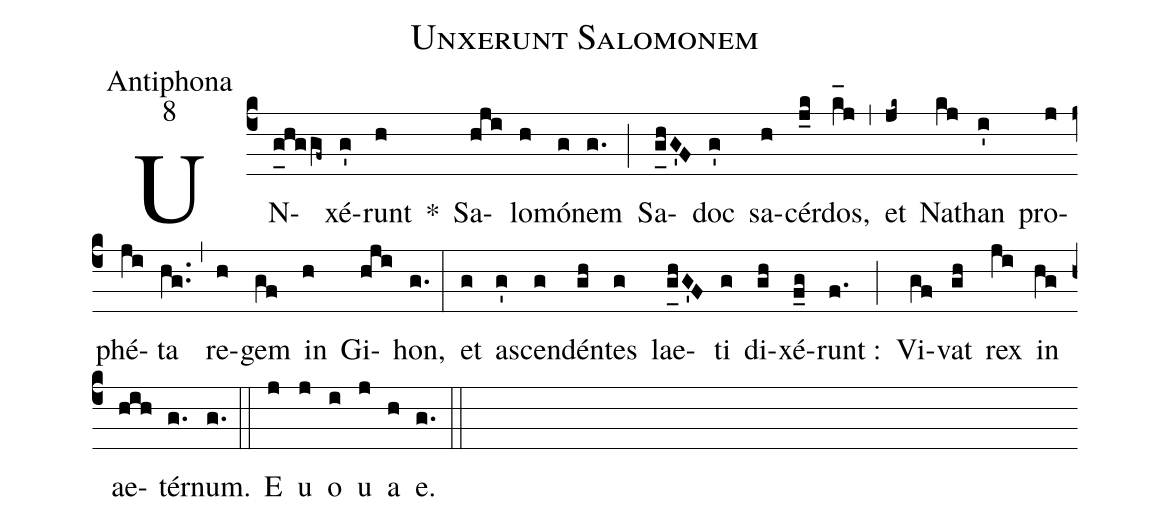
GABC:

name:Unxerunt Salomonem;
office-part:Antiphona;
mode:8;
%%
(c4) UN(g_[uh:l]hggf~)xé(g')runt(h) *() Sa(hji)lo(h)mó(g)nem(g.) (;) Sa(g_[uh:l]hG'F)doc(g') sa(h)cér(j_k)dos,(k_[hl:1]j) (,) et(jk~) Na(kj)than(i') pro(j)phé(ji)ta(hg..) (,) re(h)gem(gf) in(h) Gi(hji)hon,(g.) (:) et(g) a(g')scen(g)dén(gh)tes(g) lae(g_[uh:l]hG'F)ti(g) di(gh)xé(f_g)runt :(f.) (;) Vi(gf)vat(gh) rex(ji) in(hg) ae(hih)tér(g.)num.(g.) (::) <eu>E(j) u(j) o(i) u(j) a(h) e.</eu>(g.) (::)
